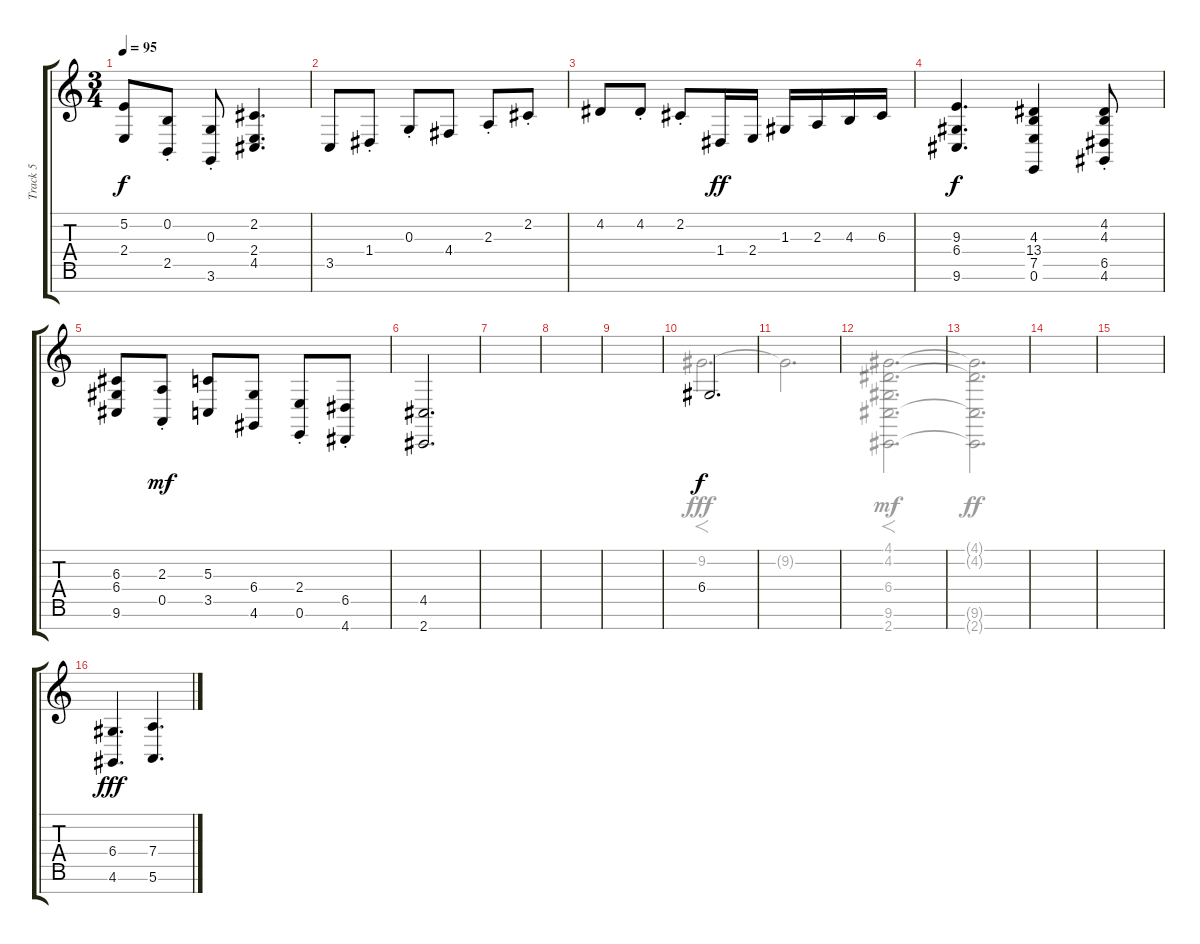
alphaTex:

\track ("Track 5" "Track 5") {instrument stringensemble2}
\staff {score tabs}
\tuning (E4 B3 G3 D3 A2 E2 B1) {hide}
\voice
\ts (3 4)
\tempo 95
\clef g2
\ks c
(5.2 2.4).8{dy f} (0.2{st} 2.5{st}).8 (0.3{st} 3.6{st}).8 (2.2 2.4 4.5).4{d} |
3.5.8 1.4{st}.8 0.3{st}.8 4.4.8 2.3{st}.8 2.2{st}.8 |
4.2.8 4.2{st}.8 2.2{st}.8 1.4.16{dy ff} 2.4.16 1.3.16 2.3.16 4.3.16 6.3.16 |
(9.3 6.4 9.6).4{d dy f} (4.3 13.4 7.5 0.6).4 (4.2{st} 4.3{st} 6.5{st} 4.6{st}).8 |
(6.3 6.4 9.6).8 (2.3{st} 0.5{st}).8{dy mf} (5.3 3.5).8 (6.4 4.6).8 (2.4{st} 0.6{st}).8 (6.5{st} 4.7{st}).8 |
(4.5 2.7).2{d} |
|
|
|
6.4.2{d dy f instrument stringensemble2} |
|
|
|
|
|
(6.4 4.6).4{d dy fff} (7.4 5.6).4{d}
\voice
\clef g2
\ottava regular
\simile none
\ks c
|
|
|
|
|
|
|
|
|
9.2.2{f d} |
9.2{t}.2{d} |
(4.1 4.2 6.4 9.6 2.7).2{f d dy mf} |
(4.1{t} 4.2{t} 9.6{t} 2.7{t}).2{d dy ff} |
|
|
